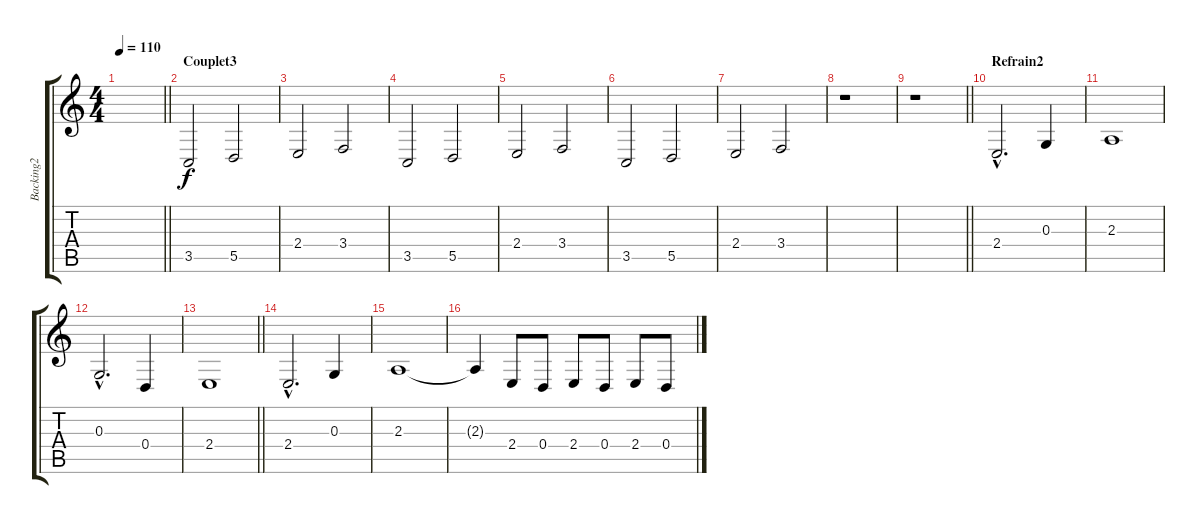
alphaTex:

\track ("Backing2" "Backing2") {instrument lead6voice}
\staff {score tabs}
\tuning (E4 B3 G3 D3 A2 E2) {hide}
\ts (4 4)
\tempo 110
\clef g2
\barLineRight lightlight
\ks c
|
\section ("" "Couplet3")
3.5.2 5.5.2 |
2.4.2 3.4.2 |
3.5.2 5.5.2 |
2.4.2 3.4.2 |
3.5.2 5.5.2 |
2.4.2 3.4.2 |
r.1 |
\barLineRight lightlight
r.1 |
\section ("" "Refrain2")
2.4{hac}.2{d} 0.3.4 |
2.3.1 |
0.3{hac}.2{d} 0.4.4 |
\barLineRight lightlight
2.4.1 |
2.4{hac}.2{d} 0.3.4 |
2.3.1 |
2.3{t}.4 2.4.8 0.4.8 2.4.8 0.4.8 2.4.8 0.4.8
